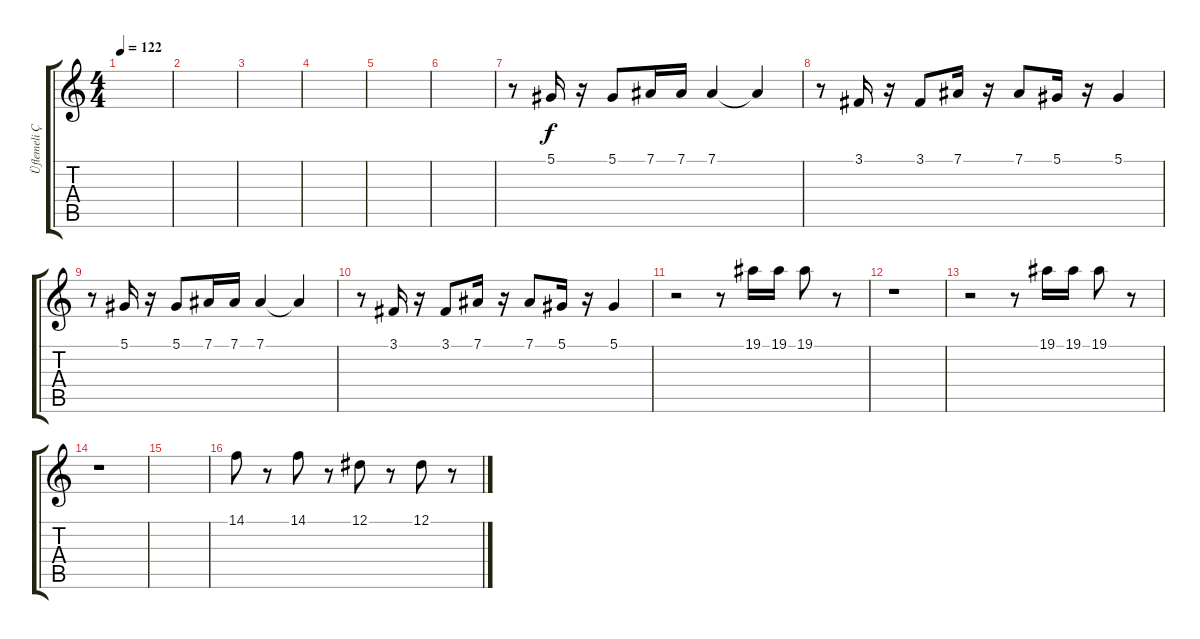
\track ("Üflemeli Çalgıar-3" "Üflemeli Ç") {instrument trumpet}
\staff {score tabs}
\tuning (Eb4 Bb3 Gb3 Db3 Ab2 Eb2) {hide}
\ts (4 4)
\tempo 122
\clef g2
\ks c
|
|
|
|
|
|
r.8{volume 8} 5.1.16 r.16 5.1.8 7.1.16 7.1.16 7.1.4 7.1{t}.4 |
r.8 3.1.16 r.16 3.1.8 7.1.16 r.16 7.1.8 5.1.16 r.16 5.1.4 |
r.8 5.1.16 r.16 5.1.8 7.1.16 7.1.16 7.1.4 7.1{t}.4 |
r.8 3.1.16 r.16 3.1.8 7.1.16 r.16 7.1.8 5.1.16 r.16 5.1.4 |
r.2 r.8 19.1.16 19.1.16 19.1.8 r.8 |
r.1 |
r.2 r.8 19.1.16 19.1.16 19.1.8 r.8 |
r.1 |
|
14.1.8 r.8 14.1.8 r.8 12.1.8 r.8 12.1.8 r.8
